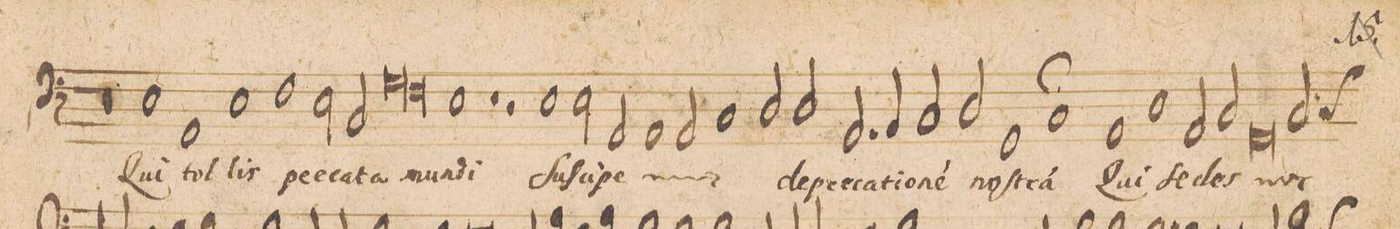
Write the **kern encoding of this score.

**kern	**text
*I"[BASSVS.]	*
*clefF4	*
*k[]	*
*met(c|)	*
*M2/1	*
0r	.
=90-	=90-
1E	Qui
1AA	tol-
=91-	=91-
1E	-lis
1F	pec-
=92-	=92-
2E\	-ca-
2C/	-ta
*lig	*
1G	mun-
=93-	=93-
1F	.
*Xlig	*
1E	-di
=94-	=94-
1r	.
2r	.
1E\	ſuſ-
=95-	=95-
2E\	-ci-
2AA/	-pe
*	*ij
1AA/	ſuſ-
=96-	=96-
2AA/	-ci-
1C	-pe
*	*Xij
=97-	=97-
2D/	de-
2D/	-pre-
2.AA/	-ca-
4BBny/	-ti-
=98-	=98-
2C/	-o-
2D/	-n(em)
1GG	noſ-
=99-	=99-
1C;	-tra(m)
1AA	Qui
=100-	=100-
1D	ſe-
2AA/	-des
*	*ij
2C/	qui
=101-	=101-
0GG	ſe-
=102-	=102-
*custos:C	*
2C/	-des
*	*Xij
*-	*-
